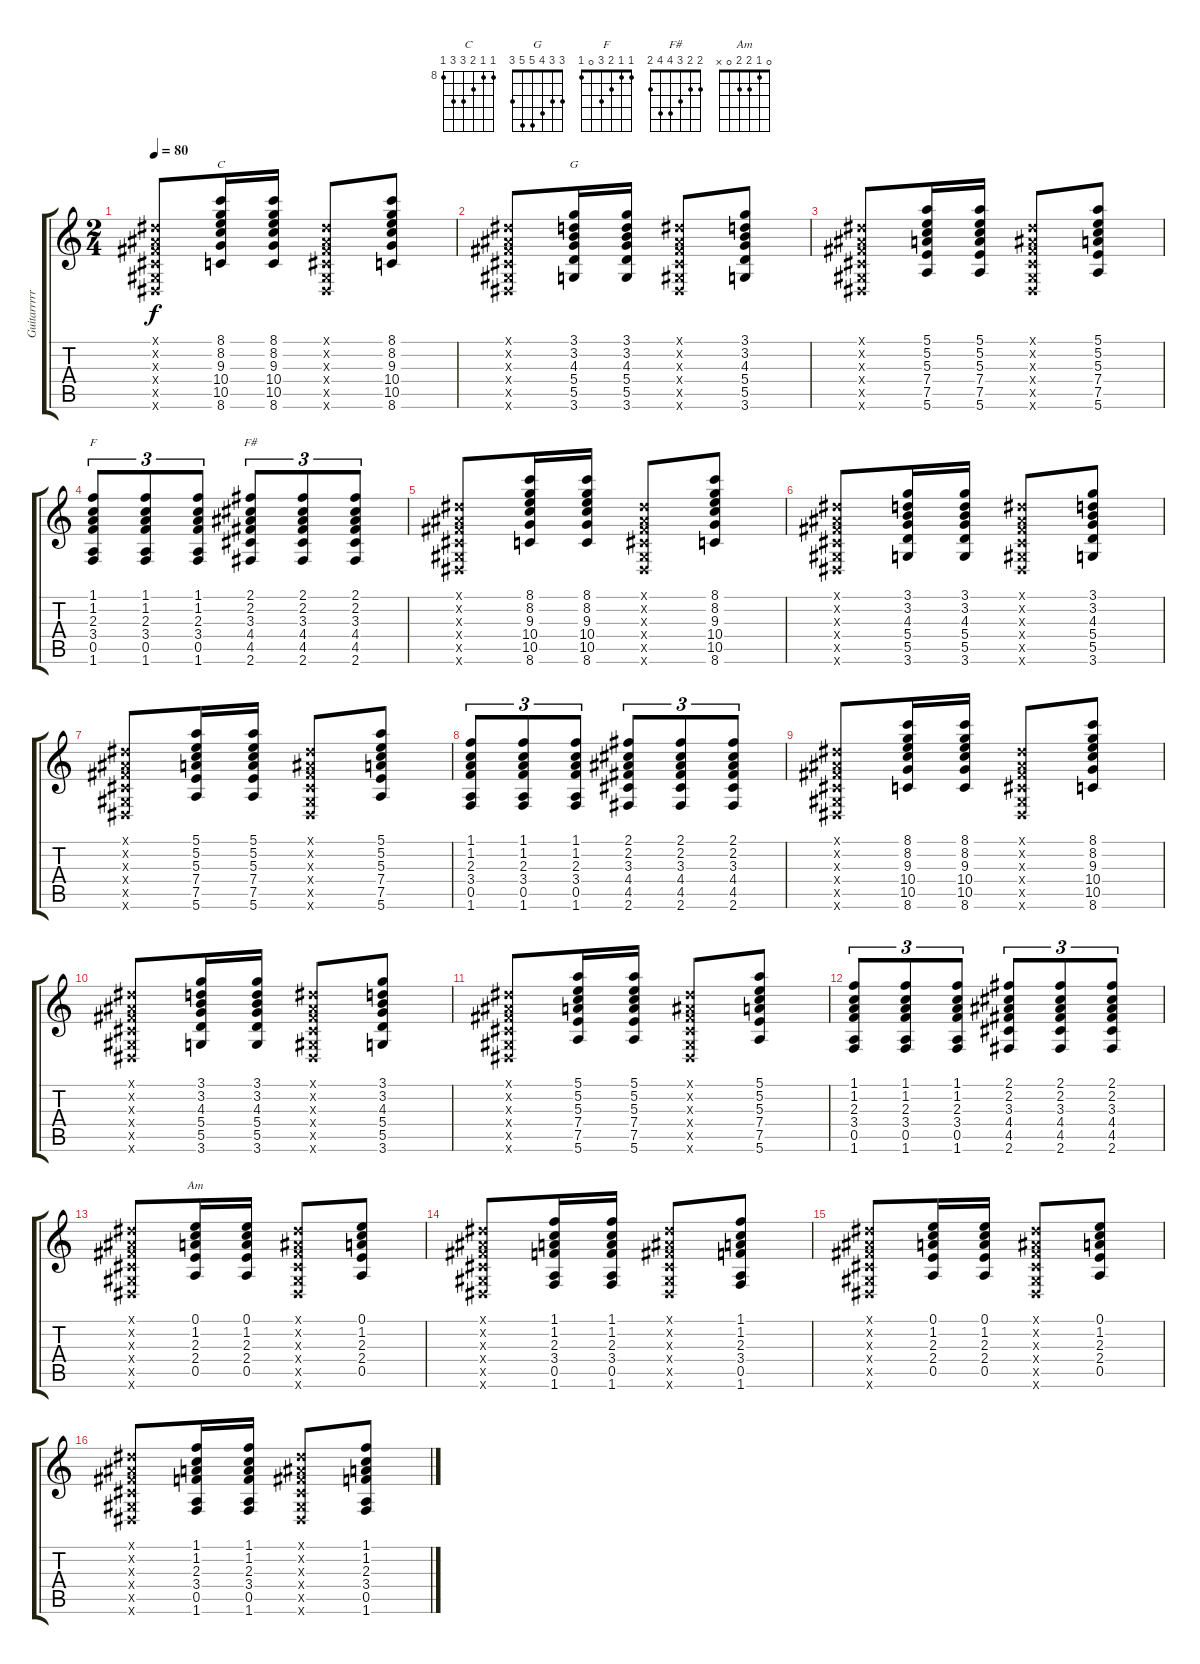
\track ("Guitarrrrrrrrrrrrra" "Guitarrrrr") {instrument acousticguitarnylon}
\staff {score tabs}
\tuning (E4 B3 G3 D3 A2 E2) {hide}
\chord ("C" 8 8 9 10 10 8) {firstfret 8}
\chord ("G" 3 3 4 5 5 3)
\chord ("F" 1 1 2 3 0 1)
\chord ("F#" 2 2 3 4 4 2)
\chord ("Am" 0 1 2 2 0 x)
\ts (2 4)
\tempo 80
\clef g2
\ks c
(-1.1{x} -1.2{x} -1.3{x} -1.4{x} -1.5{x} -1.6{x}).8{dy f instrument acousticguitarnylon} (8.1 8.2 9.3 10.4 10.5 8.6).16{ch "C"} (8.1 8.2 9.3 10.4 10.5 8.6).16 (-1.1{x} -1.2{x} -1.3{x} -1.4{x} -1.5{x} -1.6{x}).8 (8.1 8.2 9.3 10.4 10.5 8.6).8 |
(-1.1{x} -1.2{x} -1.3{x} -1.4{x} -1.5{x} -1.6{x}).8 (3.1 3.2 4.3 5.4 5.5 3.6).16{ch "G"} (3.1 3.2 4.3 5.4 5.5 3.6).16 (-1.1{x} -1.2{x} -1.3{x} -1.4{x} -1.5{x} -1.6{x}).8 (3.1 3.2 4.3 5.4 5.5 3.6).8 |
(-1.1{x} -1.2{x} -1.3{x} -1.4{x} -1.5{x} -1.6{x}).8 (5.1 5.2 5.3 7.4 7.5 5.6).16 (5.1 5.2 5.3 7.4 7.5 5.6).16 (-1.1{x} -1.2{x} -1.3{x} -1.4{x} -1.5{x} -1.6{x}).8 (5.1 5.2 5.3 7.4 7.5 5.6).8 |
(1.1 1.2 2.3 3.4 0.5 1.6).8{tu (3 2) ch "F"} (1.1 1.2 2.3 3.4 0.5 1.6).8{tu (3 2)} (1.1 1.2 2.3 3.4 0.5 1.6).8{tu (3 2)} (2.1 2.2 3.3 4.4 4.5 2.6).8{tu (3 2) ch "F#"} (2.1 2.2 3.3 4.4 4.5 2.6).8{tu (3 2)} (2.1 2.2 3.3 4.4 4.5 2.6).8{tu (3 2)} |
(-1.1{x} -1.2{x} -1.3{x} -1.4{x} -1.5{x} -1.6{x}).8 (8.1 8.2 9.3 10.4 10.5 8.6).16 (8.1 8.2 9.3 10.4 10.5 8.6).16 (-1.1{x} -1.2{x} -1.3{x} -1.4{x} -1.5{x} -1.6{x}).8 (8.1 8.2 9.3 10.4 10.5 8.6).8 |
(-1.1{x} -1.2{x} -1.3{x} -1.4{x} -1.5{x} -1.6{x}).8 (3.1 3.2 4.3 5.4 5.5 3.6).16 (3.1 3.2 4.3 5.4 5.5 3.6).16 (-1.1{x} -1.2{x} -1.3{x} -1.4{x} -1.5{x} -1.6{x}).8 (3.1 3.2 4.3 5.4 5.5 3.6).8 |
(-1.1{x} -1.2{x} -1.3{x} -1.4{x} -1.5{x} -1.6{x}).8 (5.1 5.2 5.3 7.4 7.5 5.6).16 (5.1 5.2 5.3 7.4 7.5 5.6).16 (-1.1{x} -1.2{x} -1.3{x} -1.4{x} -1.5{x} -1.6{x}).8 (5.1 5.2 5.3 7.4 7.5 5.6).8 |
(1.1 1.2 2.3 3.4 0.5 1.6).8{tu (3 2)} (1.1 1.2 2.3 3.4 0.5 1.6).8{tu (3 2)} (1.1 1.2 2.3 3.4 0.5 1.6).8{tu (3 2)} (2.1 2.2 3.3 4.4 4.5 2.6).8{tu (3 2)} (2.1 2.2 3.3 4.4 4.5 2.6).8{tu (3 2)} (2.1 2.2 3.3 4.4 4.5 2.6).8{tu (3 2)} |
(-1.1{x} -1.2{x} -1.3{x} -1.4{x} -1.5{x} -1.6{x}).8 (8.1 8.2 9.3 10.4 10.5 8.6).16 (8.1 8.2 9.3 10.4 10.5 8.6).16 (-1.1{x} -1.2{x} -1.3{x} -1.4{x} -1.5{x} -1.6{x}).8 (8.1 8.2 9.3 10.4 10.5 8.6).8 |
(-1.1{x} -1.2{x} -1.3{x} -1.4{x} -1.5{x} -1.6{x}).8 (3.1 3.2 4.3 5.4 5.5 3.6).16 (3.1 3.2 4.3 5.4 5.5 3.6).16 (-1.1{x} -1.2{x} -1.3{x} -1.4{x} -1.5{x} -1.6{x}).8 (3.1 3.2 4.3 5.4 5.5 3.6).8 |
(-1.1{x} -1.2{x} -1.3{x} -1.4{x} -1.5{x} -1.6{x}).8 (5.1 5.2 5.3 7.4 7.5 5.6).16 (5.1 5.2 5.3 7.4 7.5 5.6).16 (-1.1{x} -1.2{x} -1.3{x} -1.4{x} -1.5{x} -1.6{x}).8 (5.1 5.2 5.3 7.4 7.5 5.6).8 |
(1.1 1.2 2.3 3.4 0.5 1.6).8{tu (3 2)} (1.1 1.2 2.3 3.4 0.5 1.6).8{tu (3 2)} (1.1 1.2 2.3 3.4 0.5 1.6).8{tu (3 2)} (2.1 2.2 3.3 4.4 4.5 2.6).8{tu (3 2)} (2.1 2.2 3.3 4.4 4.5 2.6).8{tu (3 2)} (2.1 2.2 3.3 4.4 4.5 2.6).8{tu (3 2)} |
(-1.1{x} -1.2{x} -1.3{x} -1.4{x} -1.5{x} -1.6{x}).8 (0.1 1.2 2.3 2.4 0.5).16{ch "Am"} (0.1 1.2 2.3 2.4 0.5).16 (-1.1{x} -1.2{x} -1.3{x} -1.4{x} -1.5{x} -1.6{x}).8 (0.1 1.2 2.3 2.4 0.5).8 |
(-1.1{x} -1.2{x} -1.3{x} -1.4{x} -1.5{x} -1.6{x}).8 (1.1 1.2 2.3 3.4 0.5 1.6).16 (1.1 1.2 2.3 3.4 0.5 1.6).16 (-1.1{x} -1.2{x} -1.3{x} -1.4{x} -1.5{x} -1.6{x}).8 (1.1 1.2 2.3 3.4 0.5 1.6).8 |
(-1.1{x} -1.2{x} -1.3{x} -1.4{x} -1.5{x} -1.6{x}).8 (0.1 1.2 2.3 2.4 0.5).16 (0.1 1.2 2.3 2.4 0.5).16 (-1.1{x} -1.2{x} -1.3{x} -1.4{x} -1.5{x} -1.6{x}).8 (0.1 1.2 2.3 2.4 0.5).8 |
(-1.1{x} -1.2{x} -1.3{x} -1.4{x} -1.5{x} -1.6{x}).8 (1.1 1.2 2.3 3.4 0.5 1.6).16 (1.1 1.2 2.3 3.4 0.5 1.6).16 (-1.1{x} -1.2{x} -1.3{x} -1.4{x} -1.5{x} -1.6{x}).8 (1.1 1.2 2.3 3.4 0.5 1.6).8
